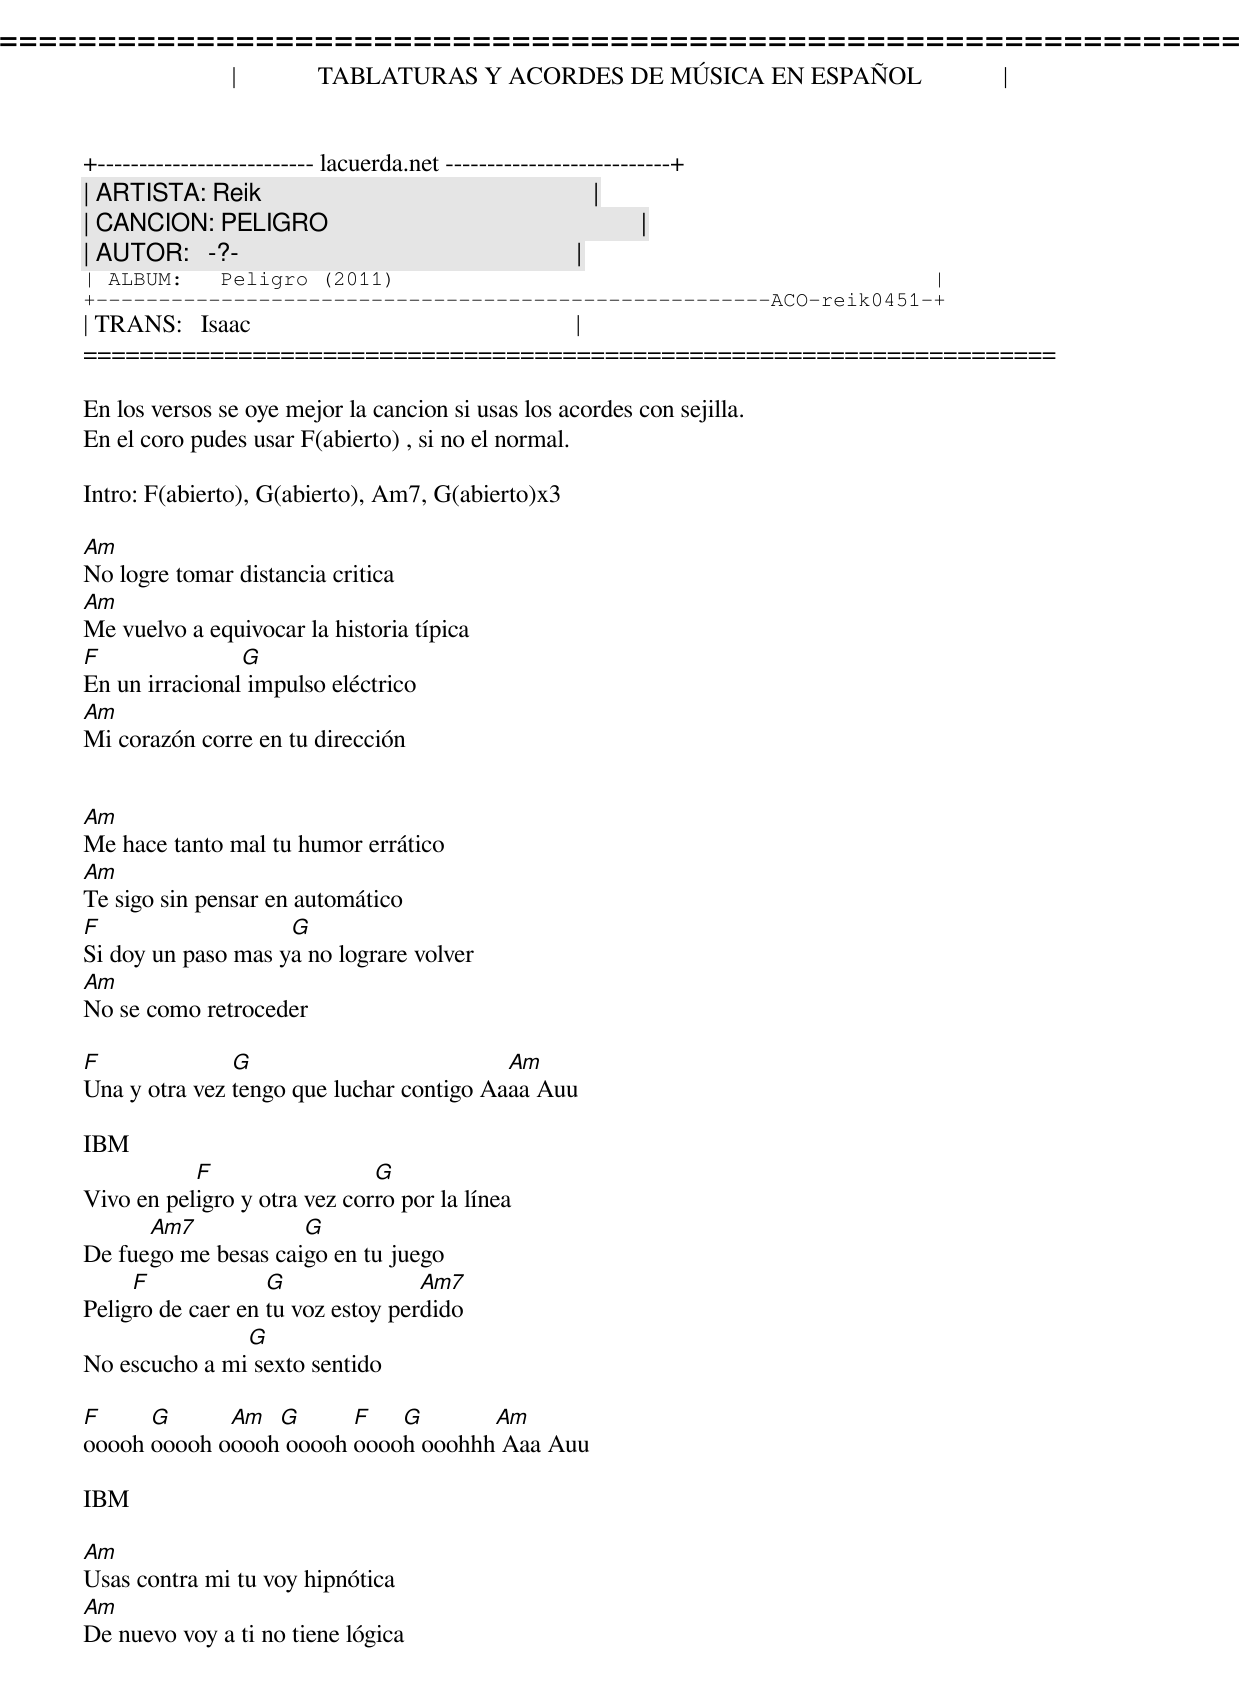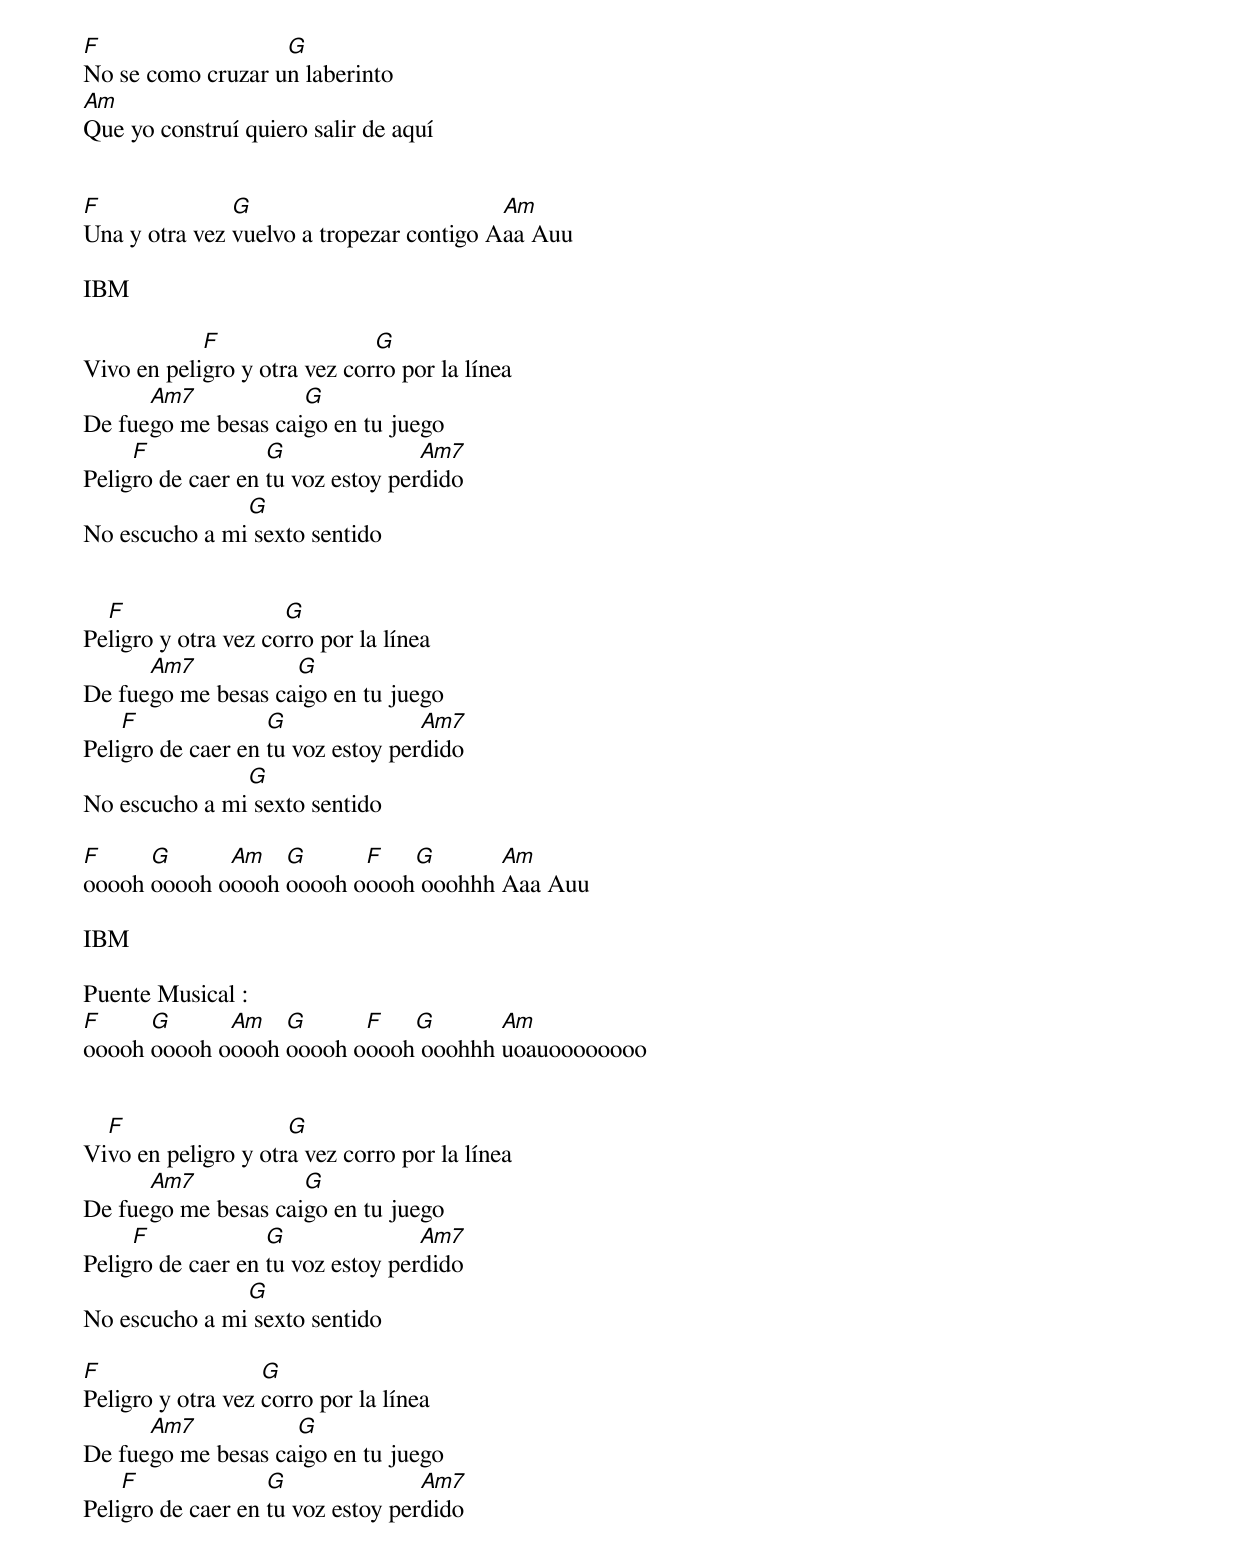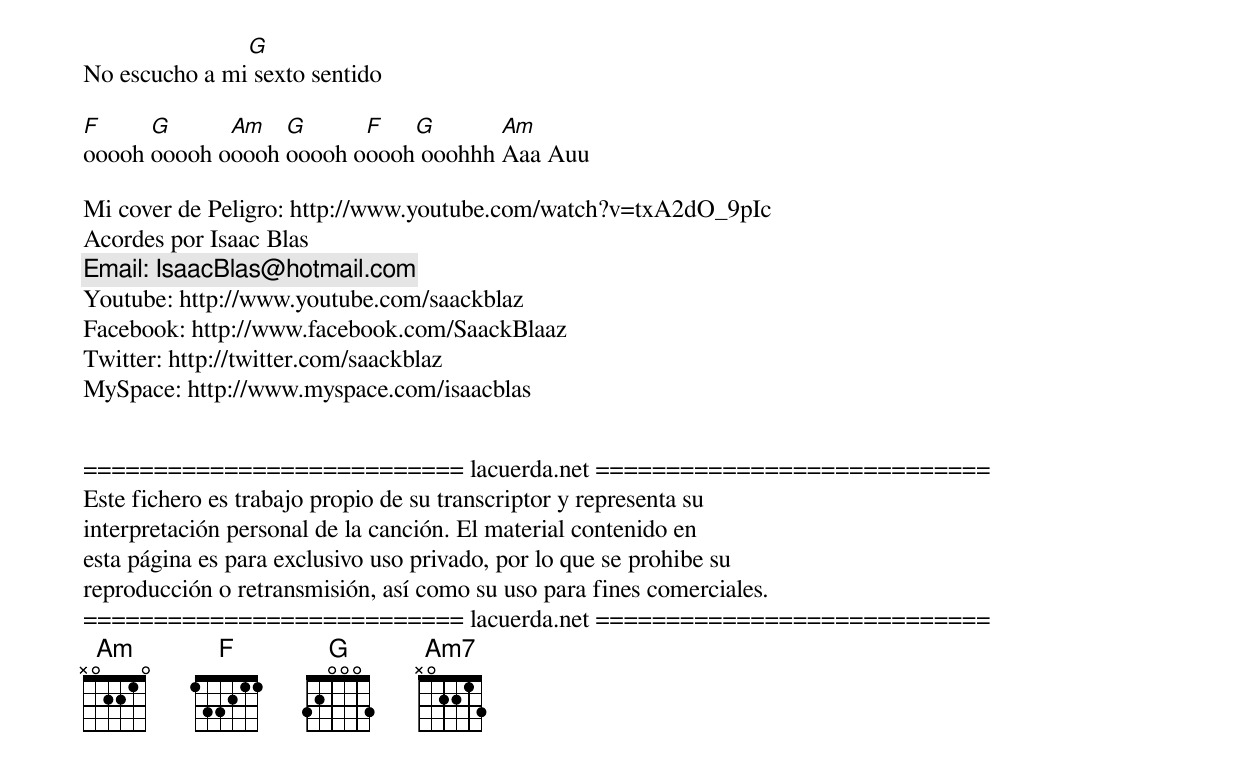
=====================================================================
|             TABLATURAS Y ACORDES DE MÚSICA EN ESPAÑOL             |
+-------------------------- lacuerda.net ---------------------------+
| ARTISTA: Reik                                                     |
| CANCION: PELIGRO                                                  |
| AUTOR:   -?-                                                      |
| ALBUM:   Peligro (2011)                                           |
+------------------------------------------------------ACO-reik0451-+
| TRANS:   Isaac                                                    |
=====================================================================

En los versos se oye mejor la cancion si usas los acordes con sejilla.
En el coro pudes usar F(abierto) , si no el normal.

Intro: F(abierto), G(abierto), Am7, G(abierto)x3

Am
No logre tomar distancia critica
Am
Me vuelvo a equivocar la historia típica
F               G
En un irracional impulso eléctrico
Am
Mi corazón corre en tu dirección


Am
Me hace tanto mal tu humor errático
Am
Te sigo sin pensar en automático
F                   G
Si doy un paso mas ya no lograre volver
Am
No se como retroceder

F              G                          Am
Una y otra vez tengo que luchar contigo Aaaa Auu

IBM
           F                  G
Vivo en peligro y otra vez corro por la línea
      Am7            G
De fuego me besas caigo en tu juego
     F             G               Am7
Peligro de caer en tu voz estoy perdido
               G
No escucho a mi sexto sentido

F     G      Am  G      F   G       Am
ooooh ooooh ooooh ooooh ooooh ooohhh Aaa Auu

IBM

Am
Usas contra mi tu voy hipnótica
Am
De nuevo voy a ti no tiene lógica
F                  G
No se como cruzar un laberinto
Am
Que yo construí quiero salir de aquí


F              G                          Am
Una y otra vez vuelvo a tropezar contigo Aaa Auu

IBM

            F                 G
Vivo en peligro y otra vez corro por la línea
      Am7            G
De fuego me besas caigo en tu juego
     F             G               Am7
Peligro de caer en tu voz estoy perdido
               G
No escucho a mi sexto sentido


  F                  G
Peligro y otra vez corro por la línea
      Am7           G
De fuego me besas caigo en tu juego
    F              G               Am7
Peligro de caer en tu voz estoy perdido
               G
No escucho a mi sexto sentido

F     G      Am   G      F   G       Am
ooooh ooooh ooooh ooooh ooooh ooohhh Aaa Auu

IBM

Puente Musical :
F     G      Am   G      F   G       Am
ooooh ooooh ooooh ooooh ooooh ooohhh uoauoooooooo


  F                  G
Vivo en peligro y otra vez corro por la línea
      Am7            G
De fuego me besas caigo en tu juego
     F             G               Am7
Peligro de caer en tu voz estoy perdido
               G
No escucho a mi sexto sentido

F                  G
Peligro y otra vez corro por la línea
      Am7           G
De fuego me besas caigo en tu juego
    F              G               Am7
Peligro de caer en tu voz estoy perdido
               G
No escucho a mi sexto sentido

F     G      Am   G      F   G       Am
ooooh ooooh ooooh ooooh ooooh ooohhh Aaa Auu

Mi cover de Peligro: http://www.youtube.com/watch?v=txA2dO_9pIc
Acordes por Isaac Blas
Email: IsaacBlas@hotmail.com
Youtube: http://www.youtube.com/saackblaz
Facebook: http://www.facebook.com/SaackBlaaz
Twitter: http://twitter.com/saackblaz
MySpace: http://www.myspace.com/isaacblas


=========================== lacuerda.net ============================
Este fichero es trabajo propio de su transcriptor y representa su
interpretación personal de la canción. El material contenido en
esta página es para exclusivo uso privado, por lo que se prohibe su
reproducción o retransmisión, así como su uso para fines comerciales.
=========================== lacuerda.net ============================
